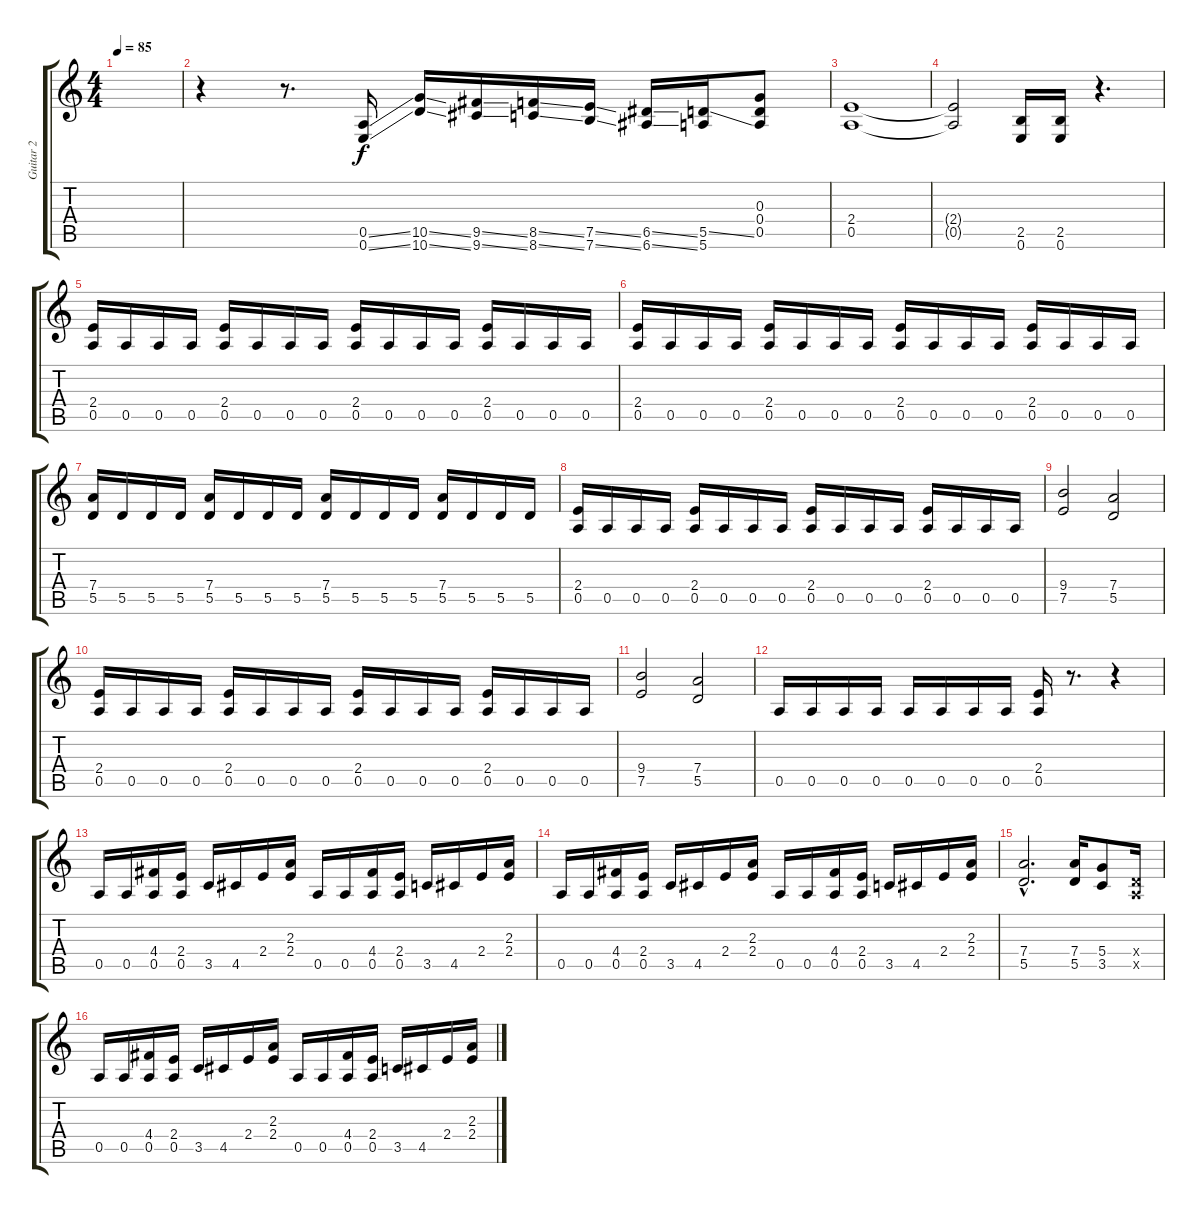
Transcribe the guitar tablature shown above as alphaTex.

\track ("Guitar 2" "Guitar 2") {instrument distortionguitar}
\staff {score tabs}
\tuning (E4 B3 G3 D3 A2 E2) {hide}
\ts (4 4)
\tempo 85
\clef g2
\ks c
|
r.4 r.8{d} (0.5{ss} 0.6{ss}).16 (10.5{ss} 10.6{ss}).16 (9.5{ss} 9.6{ss}).16 (8.5{ss} 8.6{ss}).16 (7.5{ss} 7.6{ss}).16 (6.5{ss} 6.6{ss}).16 (5.5{ss} 5.6).16 (0.3 0.4 0.5).8 |
(2.4 0.5).1 |
(2.4{t} 0.5{t}).2 (2.5 0.6).16 (2.5 0.6).16 r.4{d} |
(2.4 0.5).16 0.5.16 0.5.16 0.5.16 (2.4 0.5).16 0.5.16 0.5.16 0.5.16 (2.4 0.5).16 0.5.16 0.5.16 0.5.16 (2.4 0.5).16 0.5.16 0.5.16 0.5.16 |
(2.4 0.5).16 0.5.16 0.5.16 0.5.16 (2.4 0.5).16 0.5.16 0.5.16 0.5.16 (2.4 0.5).16 0.5.16 0.5.16 0.5.16 (2.4 0.5).16 0.5.16 0.5.16 0.5.16 |
(7.4 5.5).16 5.5.16 5.5.16 5.5.16 (7.4 5.5).16 5.5.16 5.5.16 5.5.16 (7.4 5.5).16 5.5.16 5.5.16 5.5.16 (7.4 5.5).16 5.5.16 5.5.16 5.5.16 |
(2.4 0.5).16 0.5.16 0.5.16 0.5.16 (2.4 0.5).16 0.5.16 0.5.16 0.5.16 (2.4 0.5).16 0.5.16 0.5.16 0.5.16 (2.4 0.5).16 0.5.16 0.5.16 0.5.16 |
(9.4 7.5).2 (7.4 5.5).2 |
(2.4 0.5).16 0.5.16 0.5.16 0.5.16 (2.4 0.5).16 0.5.16 0.5.16 0.5.16 (2.4 0.5).16 0.5.16 0.5.16 0.5.16 (2.4 0.5).16 0.5.16 0.5.16 0.5.16 |
(9.4 7.5).2 (7.4 5.5).2 |
0.5.16 0.5.16 0.5.16 0.5.16 0.5.16 0.5.16 0.5.16 0.5.16 (2.4 0.5).16 r.8{d} r.4 |
0.5.16 0.5.16 (4.4 0.5).16 (2.4 0.5).16 3.5.16 4.5.16 2.4.16 (2.3 2.4).16 0.5.16 0.5.16 (4.4 0.5).16 (2.4 0.5).16 3.5.16 4.5.16 2.4.16 (2.3 2.4).16 |
0.5.16 0.5.16 (4.4 0.5).16 (2.4 0.5).16 3.5.16 4.5.16 2.4.16 (2.3 2.4).16 0.5.16 0.5.16 (4.4 0.5).16 (2.4 0.5).16 3.5.16 4.5.16 2.4.16 (2.3 2.4).16 |
(7.4{hac} 5.5{hac}).2{d} (7.4 5.5).16 (5.4 3.5).8 (0.4{x} 0.5{x}).16 |
0.5.16 0.5.16 (4.4 0.5).16 (2.4 0.5).16 3.5.16 4.5.16 2.4.16 (2.3 2.4).16 0.5.16 0.5.16 (4.4 0.5).16 (2.4 0.5).16 3.5.16 4.5.16 2.4.16 (2.3 2.4).16
